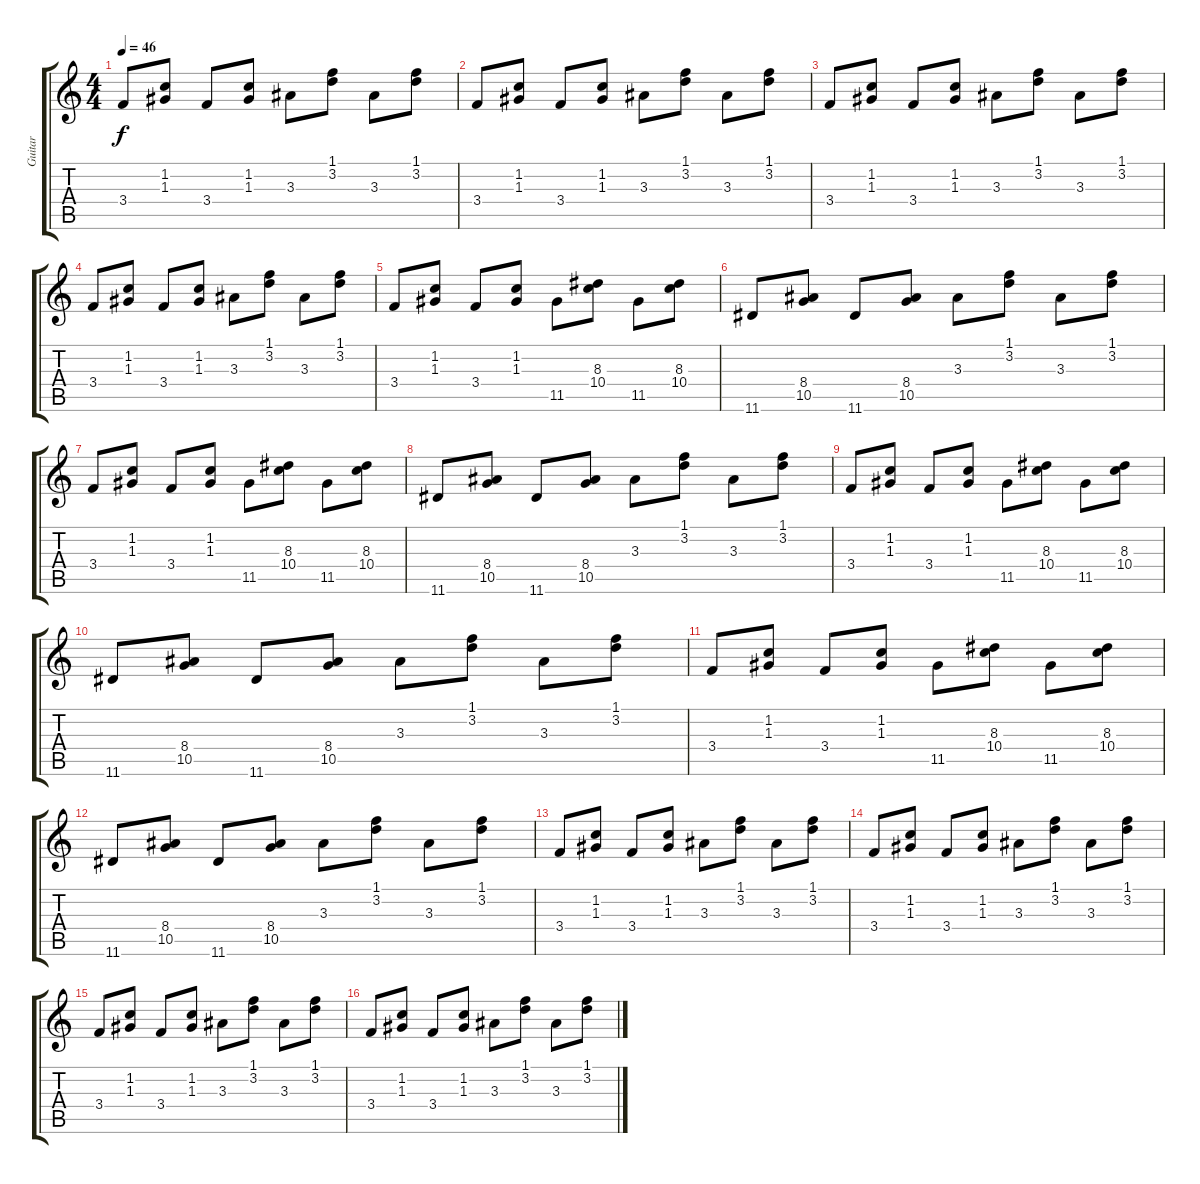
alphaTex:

\track ("Guitar" "Guitar") {instrument acousticguitarsteel}
\staff {score tabs}
\tuning (E4 B3 G3 D3 A2 E2) {hide}
\ts (4 4)
\tempo 46
\clef g2
\ks c
3.4.8{dy f} (1.2 1.3).8 3.4.8 (1.2 1.3).8 3.3.8 (1.1 3.2).8 3.3.8 (1.1 3.2).8 |
3.4.8 (1.2 1.3).8 3.4.8 (1.2 1.3).8 3.3.8 (1.1 3.2).8 3.3.8 (1.1 3.2).8 |
3.4.8 (1.2 1.3).8 3.4.8 (1.2 1.3).8 3.3.8 (1.1 3.2).8 3.3.8 (1.1 3.2).8 |
3.4.8 (1.2 1.3).8 3.4.8 (1.2 1.3).8 3.3.8 (1.1 3.2).8 3.3.8 (1.1 3.2).8 |
3.4.8 (1.2 1.3).8 3.4.8 (1.2 1.3).8 11.5.8 (8.3 10.4).8 11.5.8 (8.3 10.4).8 |
11.6.8 (8.4 10.5).8 11.6.8 (8.4 10.5).8 3.3.8 (1.1 3.2).8 3.3.8 (1.1 3.2).8 |
3.4.8 (1.2 1.3).8 3.4.8 (1.2 1.3).8 11.5.8 (8.3 10.4).8 11.5.8 (8.3 10.4).8 |
11.6.8 (8.4 10.5).8 11.6.8 (8.4 10.5).8 3.3.8 (1.1 3.2).8 3.3.8 (1.1 3.2).8 |
3.4.8 (1.2 1.3).8 3.4.8 (1.2 1.3).8 11.5.8 (8.3 10.4).8 11.5.8 (8.3 10.4).8 |
11.6.8 (8.4 10.5).8 11.6.8 (8.4 10.5).8 3.3.8 (1.1 3.2).8 3.3.8 (1.1 3.2).8 |
3.4.8 (1.2 1.3).8 3.4.8 (1.2 1.3).8 11.5.8 (8.3 10.4).8 11.5.8 (8.3 10.4).8 |
11.6.8 (8.4 10.5).8 11.6.8 (8.4 10.5).8 3.3.8 (1.1 3.2).8 3.3.8 (1.1 3.2).8 |
3.4.8 (1.2 1.3).8 3.4.8 (1.2 1.3).8 3.3.8 (1.1 3.2).8 3.3.8 (1.1 3.2).8 |
3.4.8 (1.2 1.3).8 3.4.8 (1.2 1.3).8 3.3.8 (1.1 3.2).8 3.3.8 (1.1 3.2).8 |
3.4.8 (1.2 1.3).8 3.4.8 (1.2 1.3).8 3.3.8 (1.1 3.2).8 3.3.8 (1.1 3.2).8 |
3.4.8 (1.2 1.3).8 3.4.8 (1.2 1.3).8 3.3.8 (1.1 3.2).8 3.3.8 (1.1 3.2).8
